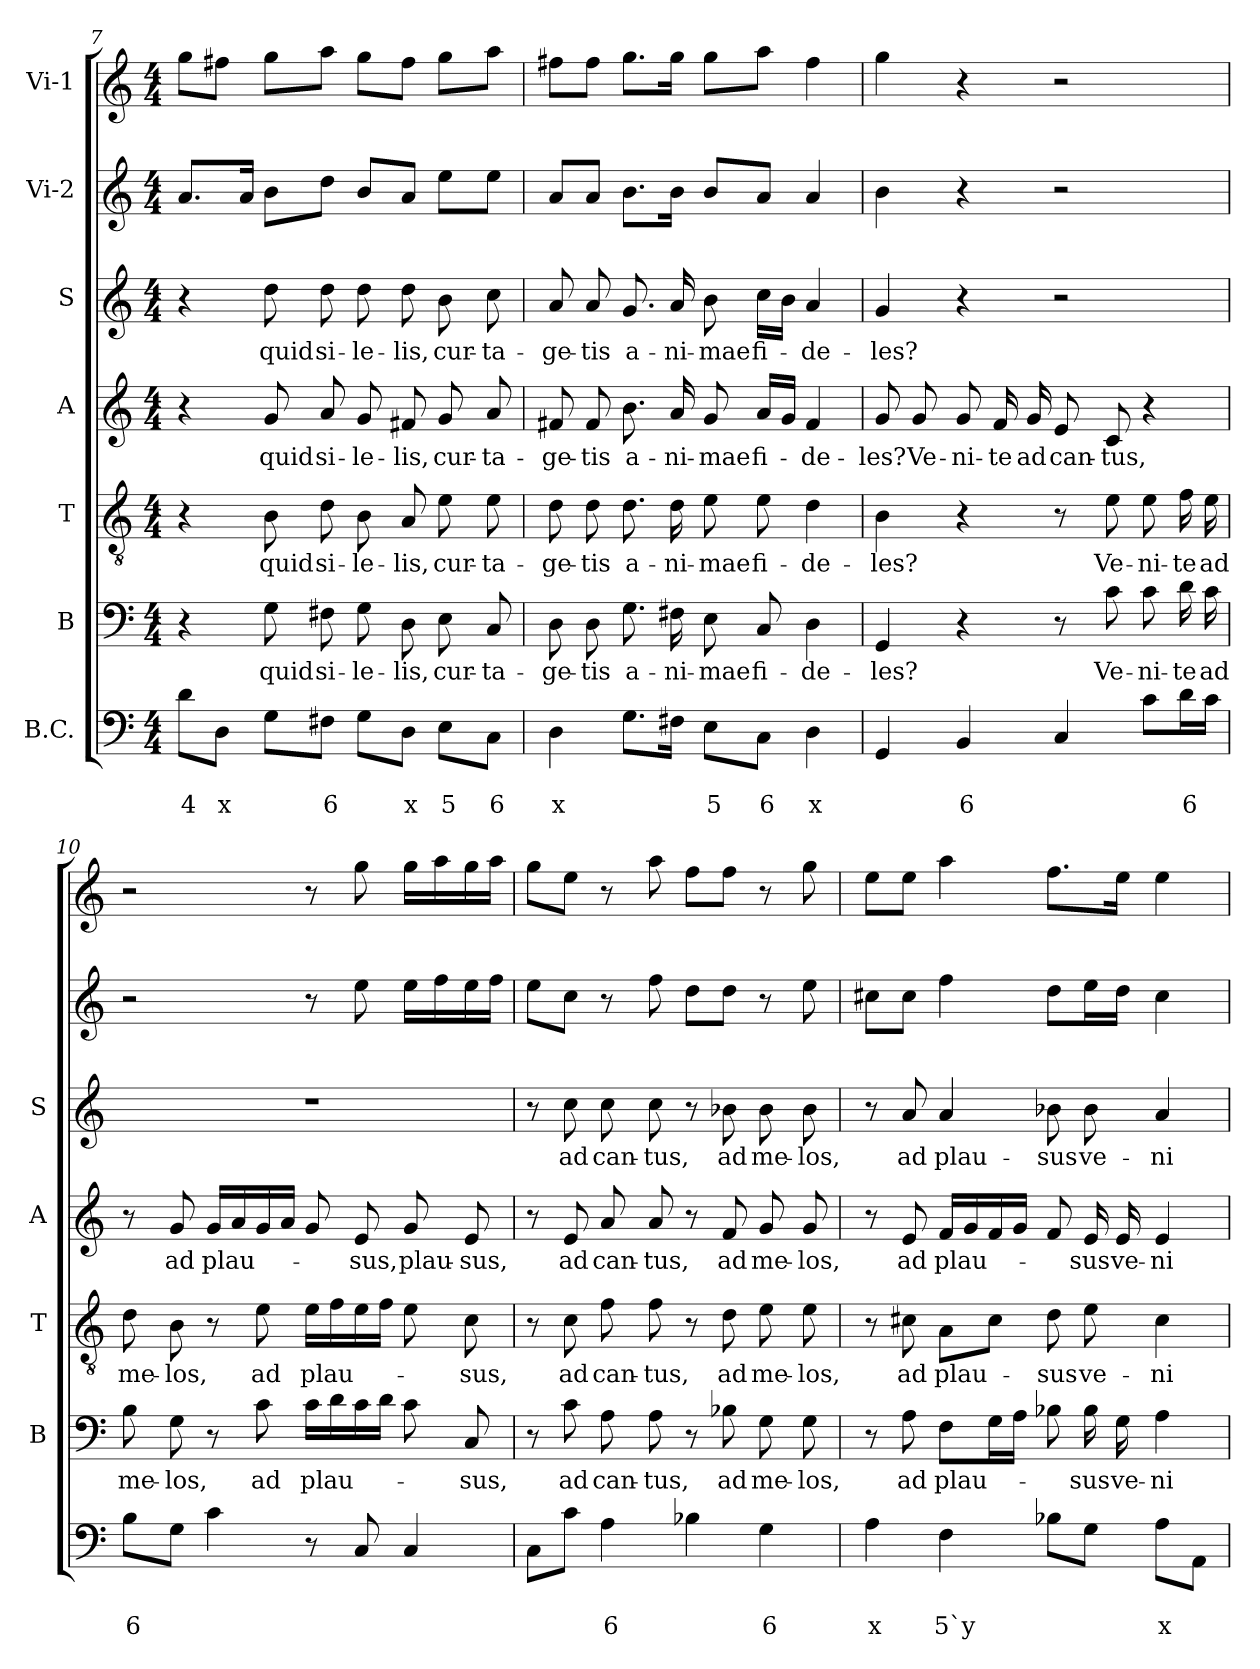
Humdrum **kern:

**kern	**text	**text	**kern	**text	**kern	**text	**kern	**text	**kern	**text	**kern	**kern
*part7	*part7	*part7	*part6	*part6	*part5	*part5	*part4	*part4	*part3	*part3	*part2	*part1
*staff7	*staff7	*staff7	*staff6	*staff6	*staff5	*staff5	*staff4	*staff4	*staff3	*staff3	*staff2	*staff1
*I"B.C.	*	*	*I"B	*	*I"T	*	*I"A	*	*I"S	*	*I"Vi-2	*I"Vi-1
*	*	*	*I'B	*	*I'T	*	*I'A	*	*I'S	*	*	*
*clefF4	*	*	*clefF4	*	*clefGv2	*	*clefG2	*	*clefG2	*	*clefG2	*clefG2
*k[]	*	*	*k[]	*	*k[]	*	*k[]	*	*k[]	*	*k[]	*k[]
*C:	*	*	*C:	*	*C:	*	*C:	*	*C:	*	*C:	*C:
*M4/4	*	*	*M4/4	*	*M4/4	*	*M4/4	*	*M4/4	*	*M4/4	*M4/4
=7	=7	=7	=7	=7	=7	=7	=7	=7	=7	=7	=7	=7
!	!	!LO:LY:b	!	!	!	!	!	!	!	!	!	!
8d\L	.	4	4r	.	4r	.	4r	.	4r	.	8.a/L	8gg\L
!	!	!LO:LY:b	!	!	!	!	!	!	!	!	!	!
8D\J	.	x	.	.	.	.	.	.	.	.	.	8ff#X\J
.	.	.	.	.	.	.	.	.	.	.	16a/Jk	.
!	!	!	!	!LO:LY:b	!	!LO:LY:b	!	!LO:LY:b	!	!LO:LY:b	!	!
8G\L	.	.	8G\	quid	8B\	quid	8g/	quid	8dd\	quid	8b\L	8gg\L
!	!	!LO:LY:b	!	!LO:LY:b	!	!LO:LY:b	!	!LO:LY:b	!	!LO:LY:b	!	!
8F#X\J	.	6	8F#X\	si-	8d\	si-	8a/	si-	8dd\	si-	8dd\J	8aa\J
!	!	!	!	!LO:LY:b	!	!LO:LY:b	!	!LO:LY:b	!	!LO:LY:b	!	!
8G\L	.	.	8G\	-le-	8B\	-le-	8g/	-le-	8dd\	-le-	8b/L	8gg\L
!	!	!LO:LY:b	!	!LO:LY:b	!	!LO:LY:b	!	!LO:LY:b	!	!LO:LY:b	!	!
8D\J	.	x	8D\	-lis,	8A/	-lis,	8f#X/	-lis,	8dd\	-lis,	8a/J	8ff#\J
!	!	!LO:LY:b	!	!LO:LY:b	!	!LO:LY:b	!	!LO:LY:b	!	!LO:LY:b	!	!
8E\L	.	5	8E\	cur-	8e\	cur-	8g/	cur-	8b\	cur-	8ee\L	8gg\L
!	!	!LO:LY:b	!	!LO:LY:b	!	!LO:LY:b	!	!LO:LY:b	!	!LO:LY:b	!	!
8C\J	.	6	8C/	-ta-	8e\	-ta-	8a/	-ta-	8cc\	-ta-	8ee\J	8aa\J
=8	=8	=8	=8	=8	=8	=8	=8	=8	=8	=8	=8	=8
!	!	!LO:LY:b	!	!LO:LY:b	!	!LO:LY:b	!	!LO:LY:b	!	!LO:LY:b	!	!
4D\	.	x	8D\	-ge-	8d\	-ge-	8f#X/	-ge-	8a/	-ge-	8a/L	8ff#X\L
!	!	!	!	!LO:LY:b	!	!LO:LY:b	!	!LO:LY:b	!	!LO:LY:b	!	!
.	.	.	8D\	-tis	8d\	-tis	8f#/	-tis	8a/	-tis	8a/J	8ff#\J
!	!	!	!	!LO:LY:b	!	!LO:LY:b	!	!LO:LY:b	!	!LO:LY:b	!	!
8.G\L	.	.	8.G\	a-	8.d\	a-	8.b\	a-	8.g/	a-	8.b\L	8.gg\L
!	!	!	!	!LO:LY:b	!	!LO:LY:b	!	!LO:LY:b	!	!LO:LY:b	!	!
16F#X\Jk	.	.	16F#X\	-ni-	16d\	-ni-	16a/	-ni-	16a/	-ni-	16b\Jk	16gg\Jk
!	!	!LO:LY:b	!	!LO:LY:b	!	!LO:LY:b	!	!LO:LY:b	!	!LO:LY:b	!	!
8E\L	.	5	8E\	-mae	8e\	-mae	8g/	-mae	8b\	-mae	8b/L	8gg\L
!	!	!LO:LY:b	!	!LO:LY:b	!	!LO:LY:b	!	!LO:LY:b	!	!LO:LY:b	!	!
8C\J	.	6	8C/	fi-	8e\	fi-	16a/LL	fi-	16cc\LL	fi-	8a/J	8aa\J
.	.	.	.	.	.	.	16g/JJ	.	16b\JJ	.	.	.
!	!	!LO:LY:b	!	!LO:LY:b	!	!LO:LY:b	!	!LO:LY:b	!	!LO:LY:b	!	!
4D\	.	x	4D\	-de-	4d\	-de-	4f#/	-de-	4a/	-de-	4a/	4ff#\
!!LO:LB:g=z
=9	=9	=9	=9	=9	=9	=9	=9	=9	=9	=9	=9	=9
!	!	!	!	!LO:LY:b	!	!LO:LY:b	!	!LO:LY:b	!	!LO:LY:b	!	!
4GG/	.	.	4GG/	-les?	4B\	-les?	8g/	-les?	4g/	-les?	4b\	4gg\
!	!	!	!	!	!	!	!	!LO:LY:b	!	!	!	!
.	.	.	.	.	.	.	8g/	Ve-	.	.	.	.
!	!	!LO:LY:b	!	!	!	!	!	!LO:LY:b	!	!	!	!
4BB/	.	6	4r	.	4r	.	8g/	-ni-	4r	.	4r	4r
!	!	!	!	!	!	!	!	!LO:LY:b	!	!	!	!
.	.	.	.	.	.	.	16f/	-te	.	.	.	.
!	!	!	!	!	!	!	!	!LO:LY:b	!	!	!	!
.	.	.	.	.	.	.	16g/	ad	.	.	.	.
!	!	!	!	!	!	!	!	!LO:LY:b	!	!	!	!
4C/	.	.	8r	.	8r	.	8e/	can-	2r	.	2r	2r
!	!	!	!	!LO:LY:b	!	!LO:LY:b	!	!LO:LY:b	!	!	!	!
.	.	.	8c\	Ve-	8e\	Ve-	8c/	-tus,	.	.	.	.
!	!	!	!	!LO:LY:b	!	!LO:LY:b	!	!	!	!	!	!
8c\L	.	.	8c\	-ni-	8e\	-ni-	4r	.	.	.	.	.
!	!	!LO:LY:b	!	!LO:LY:b	!	!LO:LY:b	!	!	!	!	!	!
16d\L	.	6	16d\	-te	16f\	-te	.	.	.	.	.	.
!	!	!	!	!LO:LY:b	!	!LO:LY:b	!	!	!	!	!	!
16c\JJ	.	.	16c\	ad	16e\	ad	.	.	.	.	.	.
=10	=10	=10	=10	=10	=10	=10	=10	=10	=10	=10	=10	=10
!	!	!LO:LY:b	!	!LO:LY:b	!	!LO:LY:b	!	!	!	!	!	!
8B\L	.	6	8B\	me-	8d\	me-	8r	.	1r	.	2r	2r
!	!	!	!	!LO:LY:b	!	!LO:LY:b	!	!LO:LY:b	!	!	!	!
8G\J	.	.	8G\	-los,	8B\	-los,	8g/	ad	.	.	.	.
!	!	!	!	!	!	!	!	!LO:LY:b	!	!	!	!
4c\	.	.	8r	.	8r	.	16g/LL	plau-	.	.	.	.
.	.	.	.	.	.	.	16a/	.	.	.	.	.
!	!	!	!	!LO:LY:b	!	!LO:LY:b	!	!	!	!	!	!
.	.	.	8c\	ad	8e\	ad	16g/	.	.	.	.	.
.	.	.	.	.	.	.	16a/JJ	.	.	.	.	.
!	!	!	!	!LO:LY:b	!	!LO:LY:b	!	!	!	!	!	!
8r	.	.	16c\LL	plau-	16e\LL	plau-	8g/	.	.	.	8r	8r
.	.	.	16d\	.	16f\	.	.	.	.	.	.	.
!	!	!	!	!	!	!	!	!LO:LY:b	!	!	!	!
8C/	.	.	16c\	.	16e\	.	8e/	-sus,	.	.	8ee\	8gg\
.	.	.	16d\JJ	.	16f\JJ	.	.	.	.	.	.	.
!	!	!	!	!	!	!	!	!LO:LY:b	!	!	!	!
4C/	.	.	8c\	.	8e\	.	8g/	plau-	.	.	16ee\LL	16gg\LL
.	.	.	.	.	.	.	.	.	.	.	16ff\	16aa\
!	!	!	!	!LO:LY:b	!	!LO:LY:b	!	!LO:LY:b	!	!	!	!
.	.	.	8C/	-sus,	8c\	-sus,	8e/	-sus,	.	.	16ee\	16gg\
.	.	.	.	.	.	.	.	.	.	.	16ff\JJ	16aa\JJ
=11	=11	=11	=11	=11	=11	=11	=11	=11	=11	=11	=11	=11
8C\L	.	.	8r	.	8r	.	8r	.	8r	.	8ee\L	8gg\L
!	!	!	!	!LO:LY:b	!	!LO:LY:b	!	!LO:LY:b	!	!LO:LY:b	!	!
8c\J	.	.	8c\	ad	8c\	ad	8e/	ad	8cc\	ad	8cc\J	8ee\J
!	!	!LO:LY:b	!	!LO:LY:b	!	!LO:LY:b	!	!LO:LY:b	!	!LO:LY:b	!	!
4A\	.	6	8A\	can-	8f\	can-	8a/	can-	8cc\	can-	8r	8r
!	!	!	!	!LO:LY:b	!	!LO:LY:b	!	!LO:LY:b	!	!LO:LY:b	!	!
.	.	.	8A\	-tus,	8f\	-tus,	8a/	-tus,	8cc\	-tus,	8ff\	8aa\
4B-X\	.	.	8r	.	8r	.	8r	.	8r	.	8dd\L	8ff\L
!	!	!	!	!LO:LY:b	!	!LO:LY:b	!	!LO:LY:b	!	!LO:LY:b	!	!
.	.	.	8B-X\	ad	8d\	ad	8f/	ad	8b-X\	ad	8dd\J	8ff\J
!	!	!LO:LY:b	!	!LO:LY:b	!	!LO:LY:b	!	!LO:LY:b	!	!LO:LY:b	!	!
4G\	.	6	8G\	me-	8e\	me-	8g/	me-	8b-\	me-	8r	8r
!	!	!	!	!LO:LY:b	!	!LO:LY:b	!	!LO:LY:b	!	!LO:LY:b	!	!
.	.	.	8G\	-los,	8e\	-los,	8g/	-los,	8b-\	-los,	8ee\	8gg\
!!LO:PB:g=z
=12	=12	=12	=12	=12	=12	=12	=12	=12	=12	=12	=12	=12
!	!	!LO:LY:b	!	!	!	!	!	!	!	!	!	!
4A\	.	x	8r	.	8r	.	8r	.	8r	.	8cc#X\L	8ee\L
!	!	!	!	!LO:LY:b	!	!LO:LY:b	!	!LO:LY:b	!	!LO:LY:b	!	!
.	.	.	8A\	ad	8c#X\	ad	8e/	ad	8a/	ad	8cc#\J	8ee\J
!	!	!LO:LY:b	!	!LO:LY:b	!	!LO:LY:b	!	!LO:LY:b	!	!LO:LY:b	!	!
4F\	.	5`y	8F\L	plau-	8A\L	plau-	16f/LL	plau-	4a/	plau-	4ff\	4aa\
.	.	.	.	.	.	.	16g/	.	.	.	.	.
.	.	.	16G\L	.	8c#\J	.	16f/	.	.	.	.	.
.	.	.	16A\JJ	.	.	.	16g/JJ	.	.	.	.	.
!	!	!	!	!	!	!LO:LY:b	!	!	!	!LO:LY:b	!	!
8B-X\L	.	.	8B-X\	.	8d\	-sus	8f/	.	8b-X\	-sus	8dd\L	8.ff\L
!	!	!	!	!LO:LY:b	!	!LO:LY:b	!	!LO:LY:b	!	!LO:LY:b	!	!
8G\J	.	.	16B-\	-sus	8e\	ve-	16e/	-sus	8b-\	ve-	16ee\L	.
!	!	!	!	!LO:LY:b	!	!	!	!LO:LY:b	!	!	!	!
.	.	.	16G\	ve-	.	.	16e/	ve-	.	.	16dd\JJ	16ee\Jk
!	!	!LO:LY:b	!	!LO:LY:b	!	!LO:LY:b	!	!LO:LY:b	!	!LO:LY:b	!	!
8A\L	.	x	4A\	-ni-	4c#\	-ni-	4e/	-ni-	4a/	-ni-	4cc#\	4ee\
8AA\J	.	.	.	.	.	.	.	.	.	.	.	.
=	=	=	=	=	=	=	=	=	=	=	=	=
*-	*-	*-	*-	*-	*-	*-	*-	*-	*-	*-	*-	*-
